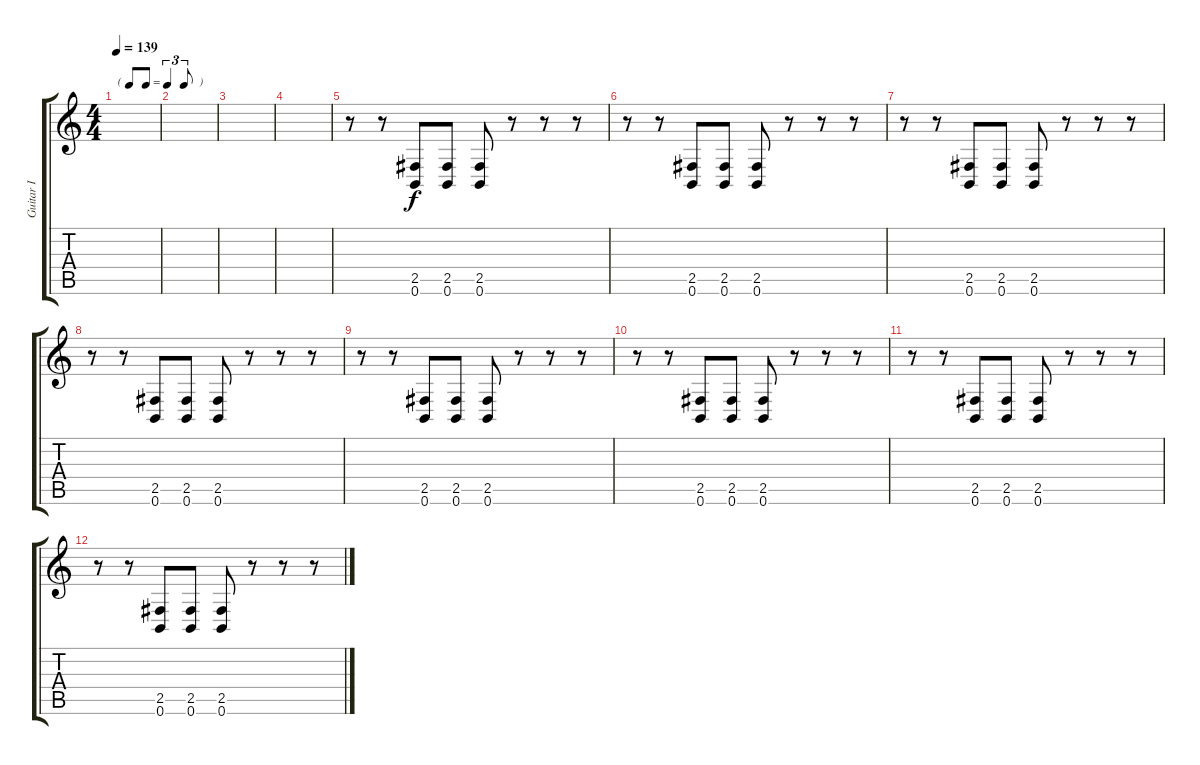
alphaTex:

\track ("Guitar I" "Guitar I") {instrument distortionguitar}
\staff {score tabs}
\tuning (C4 Gb3 D3 Bb2 E2 B1) {hide}
\ts (4 4)
\tf triplet8th
\tempo 139
\clef g2
\ks c
|
|
|
|
r.8 r.8 (2.5 0.6).8 (2.5 0.6).8 (2.5 0.6).8 r.8 r.8 r.8 |
r.8 r.8 (2.5 0.6).8 (2.5 0.6).8 (2.5 0.6).8 r.8 r.8 r.8 |
r.8 r.8 (2.5 0.6).8 (2.5 0.6).8 (2.5 0.6).8 r.8 r.8 r.8 |
r.8 r.8 (2.5 0.6).8 (2.5 0.6).8 (2.5 0.6).8 r.8 r.8 r.8 |
r.8 r.8 (2.5 0.6).8 (2.5 0.6).8 (2.5 0.6).8 r.8 r.8 r.8 |
r.8 r.8 (2.5 0.6).8 (2.5 0.6).8 (2.5 0.6).8 r.8 r.8 r.8 |
r.8 r.8 (2.5 0.6).8 (2.5 0.6).8 (2.5 0.6).8 r.8 r.8 r.8 |
r.8 r.8 (2.5 0.6).8 (2.5 0.6).8 (2.5 0.6).8 r.8 r.8 r.8
